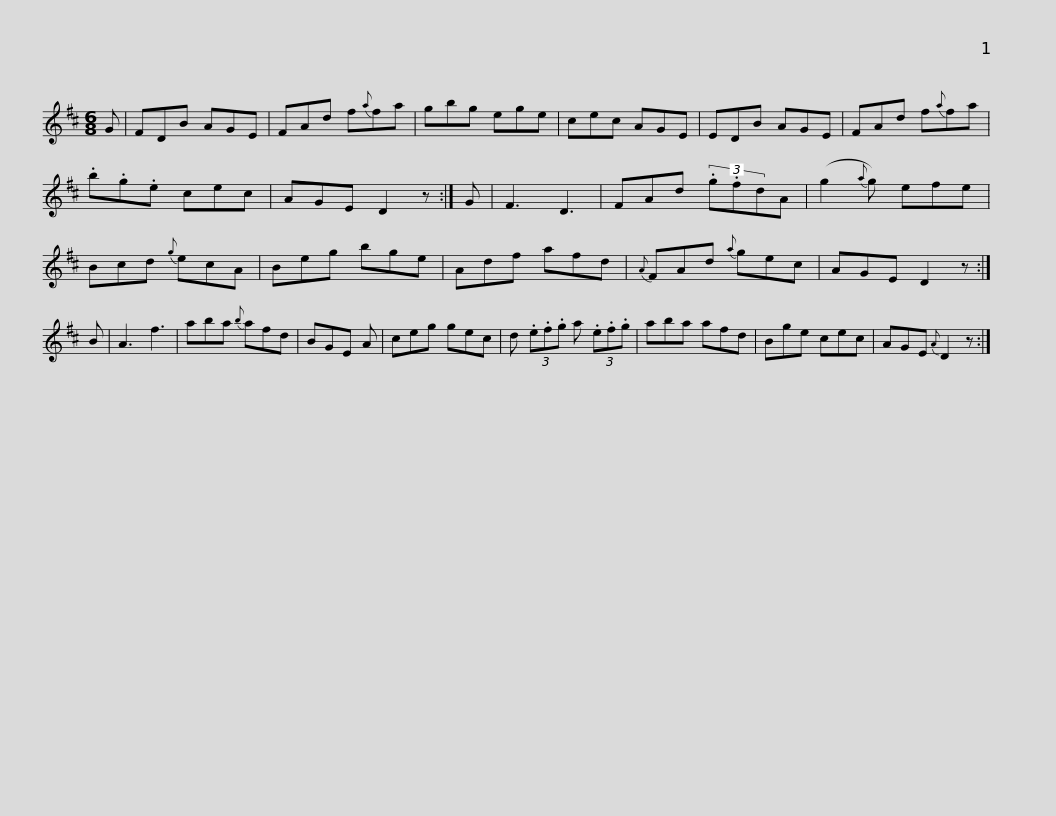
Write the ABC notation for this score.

X:1
L:1/8
M:6/8
I:linebreak $
K:D
V:1 treble
V:1
 G | FDB AGE | FAd f{a}fa | gbg ege | cec AGE | %5
 EDB AGE | FAd f{a}fa |$ .b.g.e cec | AGE D2 z :| G | %10
 F3 D3 | FAd (3.g.fdA | (g2{a} g) efe | Bcd{g} ecA | Beg bge |$ %15
 Adf afd |{A} FAd{a} gec | AGE D2 z :| B | A3 f3 | %20
 aba{b} afd | BGE A | ceg gec |$ d (3.e.f.g a (3.e.f.g | aba afd | %25
 Bge cec | AGE{A} D2 z :| %27
